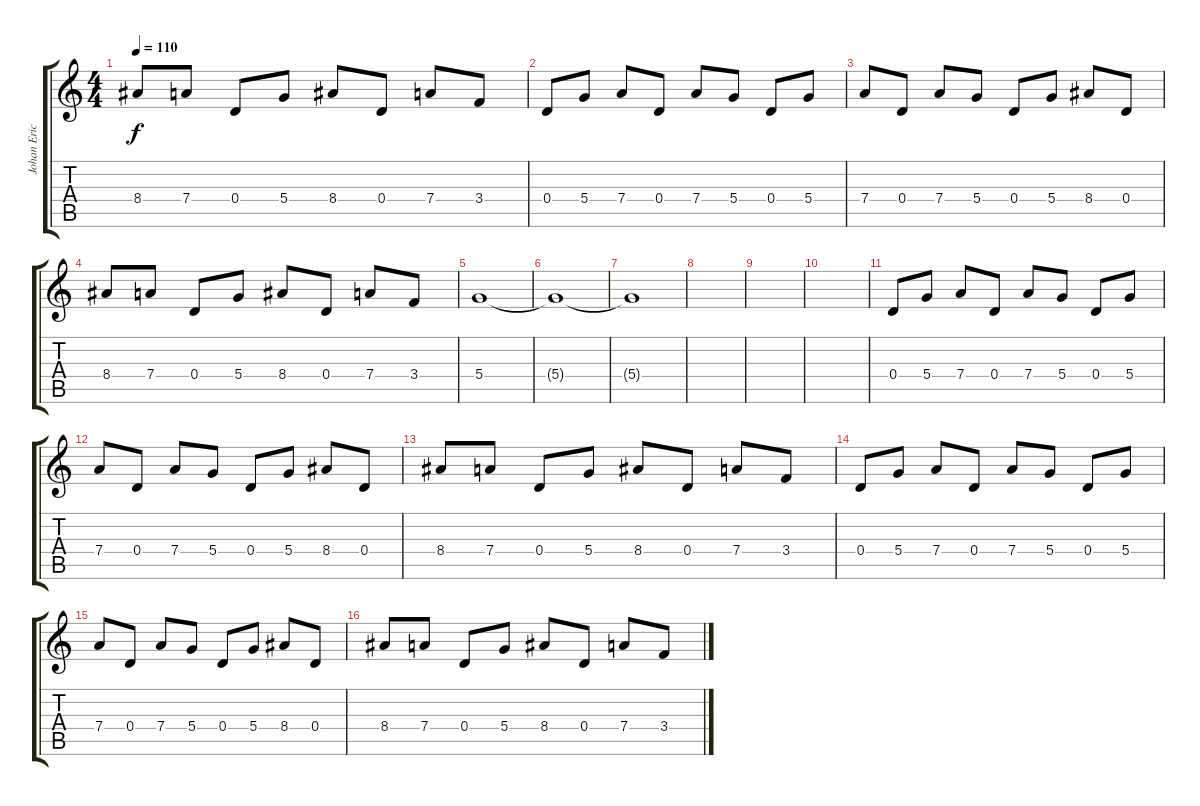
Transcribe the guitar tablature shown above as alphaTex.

\track ("Johan Ericson" "Johan Eric") {instrument distortionguitar}
\staff {score tabs}
\tuning (E4 B3 G3 D3 A2 D2) {hide}
\ts (4 4)
\tempo 110
\clef g2
\ks c
8.4.8{dy f} 7.4.8 0.4.8 5.4.8 8.4.8 0.4.8 7.4.8 3.4.8 |
0.4.8 5.4.8 7.4.8 0.4.8 7.4.8 5.4.8 0.4.8 5.4.8 |
7.4.8 0.4.8 7.4.8 5.4.8 0.4.8 5.4.8 8.4.8 0.4.8 |
8.4.8 7.4.8 0.4.8 5.4.8 8.4.8 0.4.8 7.4.8 3.4.8 |
5.4.1 |
5.4{t}.1 |
5.4{t}.1 |
|
|
|
0.4.8 5.4.8 7.4.8 0.4.8 7.4.8 5.4.8 0.4.8 5.4.8 |
7.4.8 0.4.8 7.4.8 5.4.8 0.4.8 5.4.8 8.4.8 0.4.8 |
8.4.8 7.4.8 0.4.8 5.4.8 8.4.8 0.4.8 7.4.8 3.4.8 |
0.4.8 5.4.8 7.4.8 0.4.8 7.4.8 5.4.8 0.4.8 5.4.8 |
7.4.8 0.4.8 7.4.8 5.4.8 0.4.8 5.4.8 8.4.8 0.4.8 |
8.4.8 7.4.8 0.4.8 5.4.8 8.4.8 0.4.8 7.4.8 3.4.8
